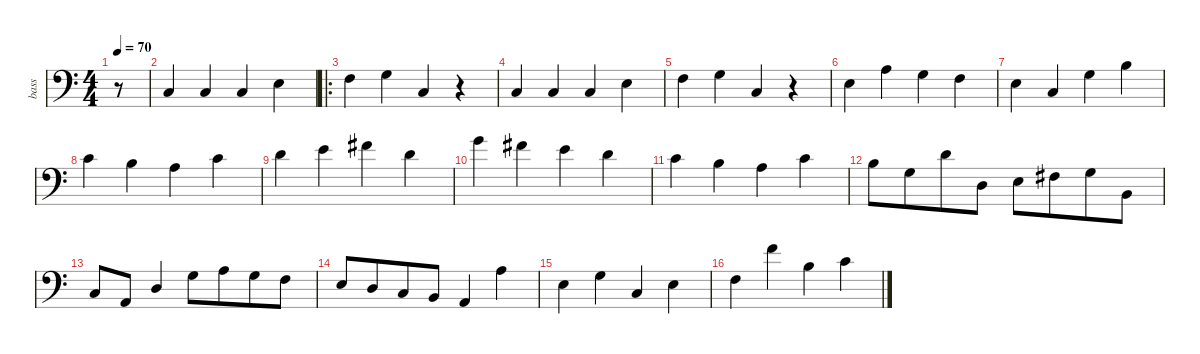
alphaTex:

\defaultSystemsLayout 4
\hideDynamics
\bracketExtendMode nobrackets
\otherSystemsTrackNameOrientation horizontal
\extendBarLines
\track ("Acoustic Bass" "bass") {mute instrument acousticbass}
\staff {score}
\tuning (G2 D2 A1 E1)
\ts (4 4)
\ac
\scale
0.597468
\tempo 70
\accidentals auto
\clef f4
\ottava regular
\simile none
\ks c
r.8{dy mf instrument acousticbass beam Down} |
\scale
1.11993 3.3.4{beam Up} 3.3.4{beam Up} 3.3.4{beam Up} 2.2.4{beam Down} |
\ro
\scale
1.15225 3.2.4{beam Down} 0.1.4{beam Down} 3.3.4{beam Up} r.4{beam Up} |
\scale
1.13035 3.3.4{beam Up} 3.3.4{beam Up} 3.3.4{beam Up} 2.2.4{beam Down} |
3.2.4{beam Down} 0.1.4{beam Down} 3.3.4{beam Up} r.4{beam Up} |
2.2.4{beam Down} 2.1.4{beam Down} 0.1.4{beam Down} 3.2.4{beam Down} |
2.2.4{beam Down} 3.3.4{beam Up} 0.1.4{beam Down} 4.1.4{beam Down} |
5.1.4{beam Down} 4.1.4{beam Down} 7.2.4{beam Down} 5.1.4{beam Down} |
7.1.4{beam Down} 9.1.4{beam Down} 11.1{acc #}.4{beam Down} 12.2.4{beam Down} |
12.1.4{beam Down} 11.1{acc #}.4{beam Down} 9.1.4{beam Down} 7.1.4{beam Down} |
\scale
1.13535 5.1.4{beam Down} 4.1.4{beam Down} 7.2.4{beam Down} 10.2.4{beam Down} |
\scale
0.824128 9.2.8{beam Down beam merge} 0.1.8{beam Down beam merge} 7.1.8{beam Down beam merge} 0.2.8{beam Down} 2.2.8{beam Down beam merge} 4.2{acc #}.8{beam Down beam merge} 0.1.8{beam Down beam merge} 2.3.8{beam Down} |
\scale
1.04052 3.3.8{beam Up} 0.3.8{beam Up} 0.2.4{beam Up} 0.1.8{beam Down beam merge} 2.1.8{beam Down beam merge} 0.1.8{beam Down beam merge} 3.2.8{beam Down} |
2.2.8{beam Up beam merge} 0.2.8{beam Up beam merge} 3.3.8{beam Up beam merge} 2.3.8{beam Up} 0.3.4{beam Up} 2.1.4{beam Down} |
2.2.4{beam Down} 0.1.4{beam Down} 8.4.4{beam Up} 7.3.4{beam Down} |
8.3.4{beam Down} 10.1.4{beam Down} 9.2.4{beam Down} 10.2.4{beam Down}
